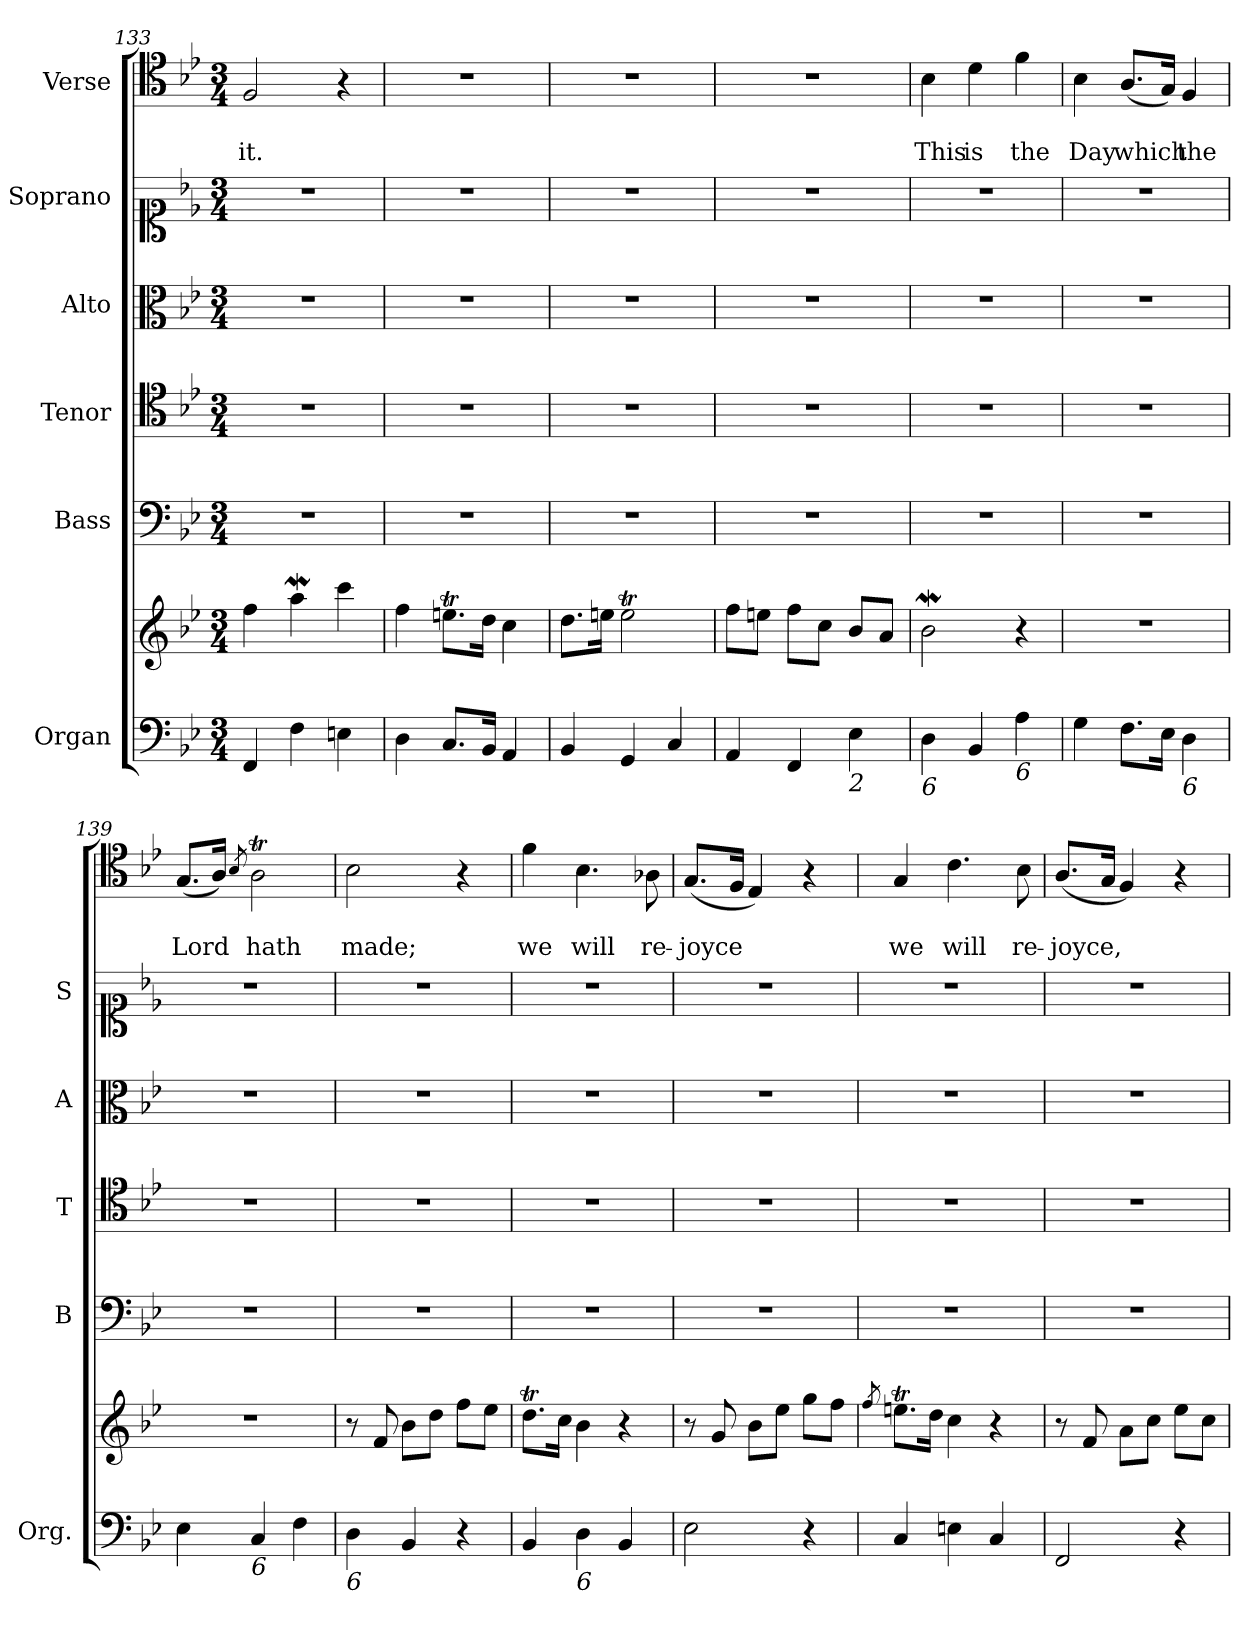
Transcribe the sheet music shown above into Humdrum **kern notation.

**kern	**kern	**kern	**kern	**kern	**kern	**kern	**text	**text
*part6	*part6	*part5	*part4	*part3	*part2	*part1	*part1	*part1
*staff7	*staff6	*staff5	*staff4	*staff3	*staff2	*staff1	*staff1	*staff1
*I"Organ	*	*I"Bass	*I"Tenor	*I"Alto	*I"Soprano	*I"Verse	*	*
*I'Org.	*	*I'B	*I'T	*I'A	*I'S	*	*	*
*clefF4	*clefG2	*clefF4	*clefC4	*clefC3	*clefC1	*clefC4	*	*
*k[b-e-]	*k[b-e-]	*k[b-e-]	*k[b-e-]	*k[b-e-]	*k[b-e-]	*k[b-e-]	*	*
*B-:	*B-:	*B-:	*B-:	*B-:	*B-:	*B-:	*	*
*M3/4	*M3/4	*M3/4	*M3/4	*M3/4	*M3/4	*M3/4	*	*
=133	=133	=133	=133	=133	=133	=133	=133	=133
!	!	!	!	!	!	!	!	!LO:LY:b
4FF/	4ff\	2.r	2.r	2.r	2.r	2F/	.	it.
4F\	4aaW\	.	.	.	.	.	.	.
4En\	4ccc\	.	.	.	.	4r	.	.
=134	=134	=134	=134	=134	=134	=134	=134	=134
4D\	4ff\	2.r	2.r	2.r	2.r	2.r	.	.
8.C/L	8.eent\L	.	.	.	.	.	.	.
16BB-/Jk	16dd\Jk	.	.	.	.	.	.	.
4AA/	4cc\	.	.	.	.	.	.	.
=135	=135	=135	=135	=135	=135	=135	=135	=135
4BB-/	8.dd\L	2.r	2.r	2.r	2.r	2.r	.	.
.	16een\Jk	.	.	.	.	.	.	.
4GG/	2eet\	.	.	.	.	.	.	.
4C/	.	.	.	.	.	.	.	.
!!LO:PB:g=z
=136	=136	=136	=136	=136	=136	=136	=136	=136
4AA/	8ff\L	2.r	2.r	2.r	2.r	2.r	.	.
.	8een\J	.	.	.	.	.	.	.
4FF/	8ff\L	.	.	.	.	.	.	.
.	8cc\J	.	.	.	.	.	.	.
!LO:TX:b:i:t=2	!	!	!	!	!	!	!	!
4E-\	8b-/L	.	.	.	.	.	.	.
.	8a/J	.	.	.	.	.	.	.
=137	=137	=137	=137	=137	=137	=137	=137	=137
!LO:TX:b:i:t=6	!	!	!	!	!	!	!	!
!	!	!	!	!	!	!	!	!LO:LY:b
4D\	2b-w\	2.r	2.r	2.r	2.r	4B-\	.	This
!	!	!	!	!	!	!	!	!LO:LY:b
4BB-/	.	.	.	.	.	4d\	.	is
!LO:TX:b:i:t=6	!	!	!	!	!	!	!	!
!	!	!	!	!	!	!	!	!LO:LY:b
4A\	4r	.	.	.	.	4f\	.	the
=138	=138	=138	=138	=138	=138	=138	=138	=138
!	!	!	!	!	!	!	!	!LO:LY:b
4G\	2.r	2.r	2.r	2.r	2.r	4B-\	.	Day
!	!	!	!	!	!	!	!	!LO:LY:b
8.F\L	.	.	.	.	.	(<8.A/L	.	which
16E-\Jk	.	.	.	.	.	16G/Jk)	.	.
!LO:TX:b:i:t=6	!	!	!	!	!	!	!	!
!	!	!	!	!	!	!	!	!LO:LY:b
4D\	.	.	.	.	.	4F/	.	the
=139	=139	=139	=139	=139	=139	=139	=139	=139
!	!	!	!	!	!	!	!	!LO:LY:b
4E-\	2.r	2.r	2.r	2.r	2.r	(<8.G/L	.	Lord
.	.	.	.	.	.	16A/Jk)	.	.
.	.	.	.	.	.	8qB-/	.	.
!LO:TX:b:i:t=6	!	!	!	!	!	!	!	!
!	!	!	!	!	!	!	!	!LO:LY:b
4C/	.	.	.	.	.	2At\	.	hath
4F\	.	.	.	.	.	.	.	.
=140	=140	=140	=140	=140	=140	=140	=140	=140
!LO:TX:b:i:t=6	!	!	!	!	!	!	!	!
!	!	!	!	!	!	!	!	!LO:LY:b
4D\	8r	2.r	2.r	2.r	2.r	2B-\	.	made;
.	8f/	.	.	.	.	.	.	.
4BB-/	8b-\L	.	.	.	.	.	.	.
.	8dd\J	.	.	.	.	.	.	.
4r	8ff\L	.	.	.	.	4r	.	.
.	8ee-\J	.	.	.	.	.	.	.
=141	=141	=141	=141	=141	=141	=141	=141	=141
!	!	!	!	!	!	!	!	!LO:LY:b
4BB-/	8.ddt\L	2.r	2.r	2.r	2.r	4f\	.	we
.	16cc\Jk	.	.	.	.	.	.	.
!LO:TX:b:i:t=6	!	!	!	!	!	!	!	!
!	!	!	!	!	!	!	!	!LO:LY:b
4D\	4b-\	.	.	.	.	4.B-\	.	will
4BB-/	4r	.	.	.	.	.	.	.
!	!	!	!	!	!	!	!	!LO:LY:b
.	.	.	.	.	.	8A-X\	.	re-
=142	=142	=142	=142	=142	=142	=142	=142	=142
!	!	!	!	!	!	!	!	!LO:LY:b
2E-\	8r	2.r	2.r	2.r	2.r	(<8.G/L	.	-joyce
.	8g/	.	.	.	.	.	.	.
.	.	.	.	.	.	16F/Jk	.	.
.	8b-\L	.	.	.	.	4E-/)	.	.
.	8ee-\J	.	.	.	.	.	.	.
4r	8gg\L	.	.	.	.	4r	.	.
.	8ff\J	.	.	.	.	.	.	.
!!LO:LB:g=z
=143	=143	=143	=143	=143	=143	=143	=143	=143
.	8qff/	.	.	.	.	.	.	.
!	!	!	!	!	!	!	!	!LO:LY:b
4C/	8.eent\L	2.r	2.r	2.r	2.r	4G/	.	we
.	16dd\Jk	.	.	.	.	.	.	.
!	!	!	!	!	!	!	!	!LO:LY:b
4En\	4cc\	.	.	.	.	4.c\	.	will
4C/	4r	.	.	.	.	.	.	.
!	!	!	!	!	!	!	!	!LO:LY:b
.	.	.	.	.	.	8B-\	.	re-
=144	=144	=144	=144	=144	=144	=144	=144	=144
!	!	!	!	!	!	!	!	!LO:LY:b
2FF/	8r	2.r	2.r	2.r	2.r	(<8.A/L	.	-joyce,
.	8f/	.	.	.	.	.	.	.
.	.	.	.	.	.	16G/Jk	.	.
.	8a\L	.	.	.	.	4F/)	.	.
.	8cc\J	.	.	.	.	.	.	.
4r	8ee-\L	.	.	.	.	4r	.	.
.	8cc\J	.	.	.	.	.	.	.
=	=	=	=	=	=	=	=	=
*-	*-	*-	*-	*-	*-	*-	*-	*-
